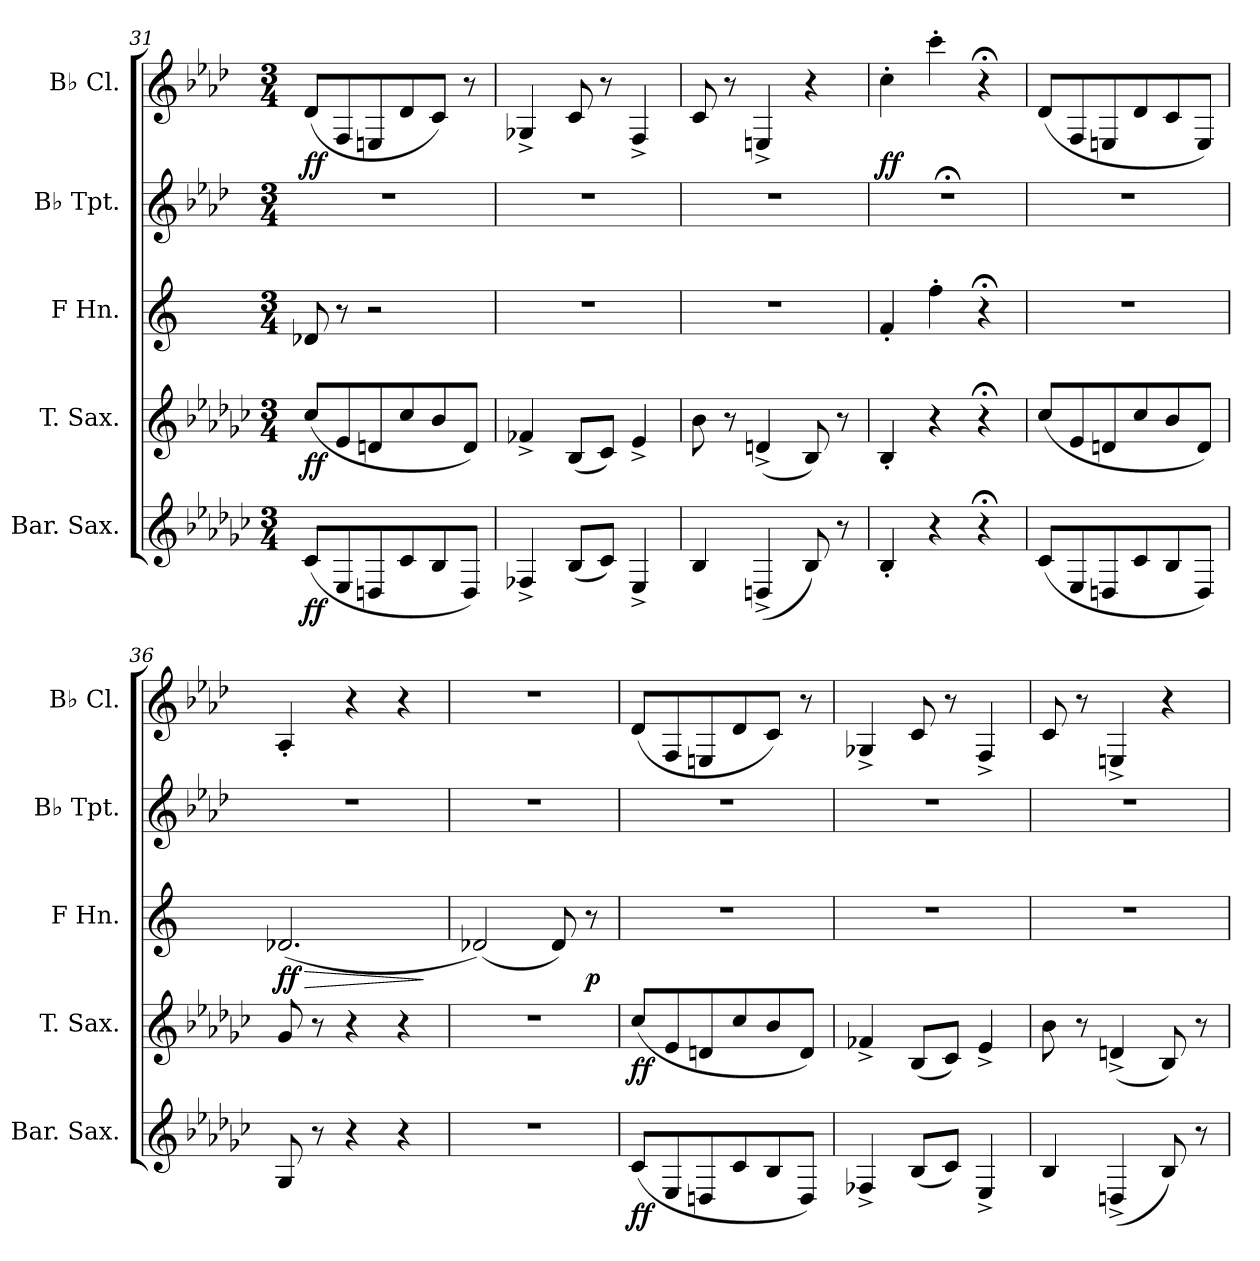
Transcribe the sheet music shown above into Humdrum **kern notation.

**kern	**dynam	**kern	**dynam	**kern	**dynam	**kern	**kern	**dynam
*part5	*part5	*part4	*part4	*part3	*part3	*part2	*part1	*part1
*staff5	*staff5	*staff4	*staff4	*staff3	*staff3	*staff2	*staff1	*staff1
*I"Bar. Sax.	*	*I"T. Sax.	*	*I"F Hn.	*	*I"B♭ Tpt.	*I"B♭ Cl.	*
*I'Bar. Sax.	*	*I'T. Sax.	*	*I'F Hn.	*	*I'B♭ Tpt.	*I'B♭ Cl.	*
!!LO:LB:g=z
*clefG2	*	*clefG2	*	*clefG2	*	*clefG2	*clefG2	*
*ITrd12c21	*	*ITrd8c14	*	*ITrd4c7	*	*ITrd1c2	*ITrd1c2	*
*k[b-e-a-d-g-c-]	*	*k[b-e-a-d-g-c-]	*	*k[b-]	*	*k[b-e-a-d-g-c-]	*k[b-e-a-d-g-c-]	*
*M3/4	*	*M3/4	*	*M3/4	*	*M3/4	*M3/4	*
*MM225	*	*MM225	*	*MM225	*	*MM225	*MM225	*
=31	=31	=31	=31	=31	=31	=31	=31	=31
!	!LO:DY:b	!	!LO:DY:b	!	!	!	!	!LO:DY:b
(8C-/L	ff	(8c-/L	ff	8G-X/	.	2.r	(8c-/L	ff
8EE-/	.	8E-/	.	8r	.	.	8E-/	.
8DDn/	.	8Dn/	.	2r	.	.	8Dn/	.
8C-/	.	8c-/	.	.	.	.	8c-/	.
8BB-/	.	8B-/	.	.	.	.	8B-/J)	.
8DD/J)	.	8D/J)	.	.	.	.	8r	.
=32	=32	=32	=32	=32	=32	=32	=32	=32
4FF-X^/	.	4F-X^/	.	2.r	.	2.r	4F-X^/	.
(8BB-/L	.	(8BB-/L	.	.	.	.	8B-/	.
8C-/J)	.	8C-/J)	.	.	.	.	8r	.
4EE-^/	.	4E-^/	.	.	.	.	4E-^/	.
=33	=33	=33	=33	=33	=33	=33	=33	=33
4BB-/	.	8B-\	.	2.r	.	2.r	8B-/	.
.	.	8r	.	.	.	.	8r	.
(4DDn^/	.	(4Dn^/	.	.	.	.	4Dn^/	.
8BB-/)	.	8BB-/)	.	.	.	.	4r	.
8r	.	8r	.	.	.	.	.	.
=34	=34	=34	=34	=34	=34	=34	=34	=34
!	!	!	!	!	!	!	!	!LO:DY:b
4BB-'/	.	4BB-'/	.	4B-'/	.	2.r;<	4b-'\	ff
4r	.	4r	.	4b-'\	.	.	4bb-'\	.
4r;<	.	4r;<	.	4r;<	.	.	4r;<	.
=35	=35	=35	=35	=35	=35	=35	=35	=35
(8C-/L	.	(8c-/L	.	2.r	.	2.r	(8c-/L	.
8EE-/	.	8E-/	.	.	.	.	8E-/	.
8DDn/	.	8Dn/	.	.	.	.	8Dn/	.
8C-/	.	8c-/	.	.	.	.	8c-/	.
8BB-/	.	8B-/	.	.	.	.	8B-/	.
8DD/J)	.	8D/J)	.	.	.	.	8D/J)	.
=36	=36	=36	=36	=36	=36	=36	=36	=36
!	!	!	!	!	!LO:HP:b	!	!	!
!	!	!	!	!	!LO:DY:n=1:b	!	!	!
8GG-/	.	8G-/	.	(2.G-X/	> ff	2.r	4G-'/	.
8r	.	8r	.	.	.	.	.	.
4r	.	4r	.	.	.	.	4r	.
4r	.	4r	.	.	.	.	4r	.
.	.	.	.	.	]	.	.	.
!!LO:PB:g=z
=37	=37	=37	=37	=37	=37	=37	=37	=37
2.r	.	2.r	.	(2G-X/)	.	2.r	2.r	.
.	.	.	.	8G-/)	.	.	.	.
!	!	!	!	!	!LO:DY:b	!	!	!
.	.	.	.	8r	p	.	.	.
=38	=38	=38	=38	=38	=38	=38	=38	=38
!	!LO:DY:b	!	!LO:DY:b	!	!	!	!	!
(8C-/L	ff	(8c-/L	ff	2.r	.	2.r	(8c-/L	.
8EE-/	.	8E-/	.	.	.	.	8E-/	.
8DDn/	.	8Dn/	.	.	.	.	8Dn/	.
8C-/	.	8c-/	.	.	.	.	8c-/	.
8BB-/	.	8B-/	.	.	.	.	8B-/J)	.
8DD/J)	.	8D/J)	.	.	.	.	8r	.
=39	=39	=39	=39	=39	=39	=39	=39	=39
4FF-X^/	.	4F-X^/	.	2.r	.	2.r	4F-X^/	.
(8BB-/L	.	(8BB-/L	.	.	.	.	8B-/	.
8C-/J)	.	8C-/J)	.	.	.	.	8r	.
4EE-^/	.	4E-^/	.	.	.	.	4E-^/	.
=40	=40	=40	=40	=40	=40	=40	=40	=40
4BB-/	.	8B-\	.	2.r	.	2.r	8B-/	.
.	.	8r	.	.	.	.	8r	.
(4DDn^/	.	(4Dn^/	.	.	.	.	4Dn^/	.
8BB-/)	.	8BB-/)	.	.	.	.	4r	.
8r	.	8r	.	.	.	.	.	.
=	=	=	=	=	=	=	=	=
*-	*-	*-	*-	*-	*-	*-	*-	*-
